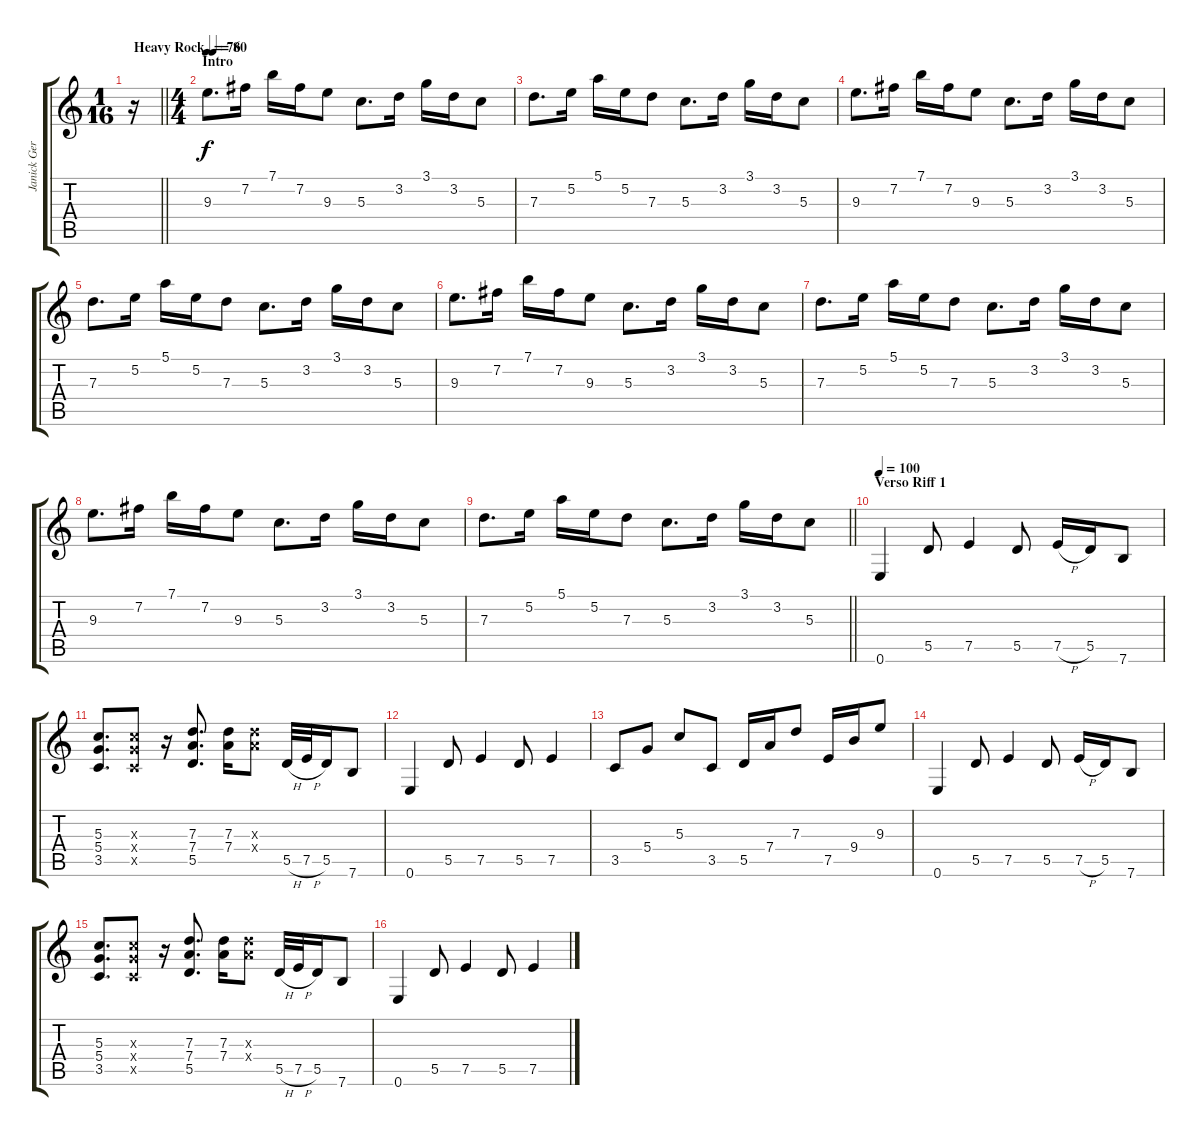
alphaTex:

\track ("Janick Gers" "Janick Ger") {instrument distortionguitar}
\staff {score tabs}
\tuning (E4 B3 G3 D3 A2 E2) {hide}
\ts (1 16)
\tempo (80 "Heavy Rock")
\clef g2
\barLineRight lightlight
\ks c
r.16{dy f instrument distortionguitar} |
\ts (4 4)
\section ("" "Intro")
\tempo 76
9.3.8{d volume 10 instrument electricguitarjazz} 7.2.16 7.1.16 7.2.16 9.3.8 5.3.8{d} 3.2.16 3.1.16 3.2.16 5.3.8 |
7.3.8{d} 5.2.16 5.1.16 5.2.16 7.3.8 5.3.8{d} 3.2.16 3.1.16 3.2.16 5.3.8 |
9.3.8{d} 7.2.16 7.1.16 7.2.16 9.3.8 5.3.8{d} 3.2.16 3.1.16 3.2.16 5.3.8 |
7.3.8{d} 5.2.16 5.1.16 5.2.16 7.3.8 5.3.8{d} 3.2.16 3.1.16 3.2.16 5.3.8 |
9.3.8{d} 7.2.16 7.1.16 7.2.16 9.3.8 5.3.8{d} 3.2.16 3.1.16 3.2.16 5.3.8 |
7.3.8{d} 5.2.16 5.1.16 5.2.16 7.3.8 5.3.8{d} 3.2.16 3.1.16 3.2.16 5.3.8 |
9.3.8{d} 7.2.16 7.1.16 7.2.16 9.3.8 5.3.8{d} 3.2.16 3.1.16 3.2.16 5.3.8 |
\barLineRight lightlight
7.3.8{d} 5.2.16 5.1.16 5.2.16 7.3.8 5.3.8{d} 3.2.16 3.1.16 3.2.16 5.3.8 |
\section ("" "Verso Riff 1")
\tempo 100
0.6.4{volume 11 instrument electricguitarclean} 5.5.8 7.5.4 5.5.8 7.5{h}.16 5.5.16 7.6.8 |
(5.3 5.4 3.5).8{d} (5.3{x} 5.4{x} 3.5{x}).8 r.16 (7.3 7.4 5.5).8{d} (7.3 7.4).16 (7.3{x} 7.4{x}).8 5.5{h}.32 7.5{h}.32 5.5.16 7.6.8 |
0.6.4 5.5.8 7.5.4 5.5.8 7.5.4 |
3.5.8 5.4.8 5.3.8 3.5.8 5.5.16 7.4.16 7.3.8 7.5.16 9.4.16 9.3.8 |
0.6.4 5.5.8 7.5.4 5.5.8 7.5{h}.16 5.5.16 7.6.8 |
(5.3 5.4 3.5).8{d} (5.3{x} 5.4{x} 3.5{x}).8 r.16 (7.3 7.4 5.5).8{d} (7.3 7.4).16 (7.3{x} 7.4{x}).8 5.5{h}.32 7.5{h}.32 5.5.16 7.6.8 |
0.6.4 5.5.8 7.5.4 5.5.8 7.5.4
